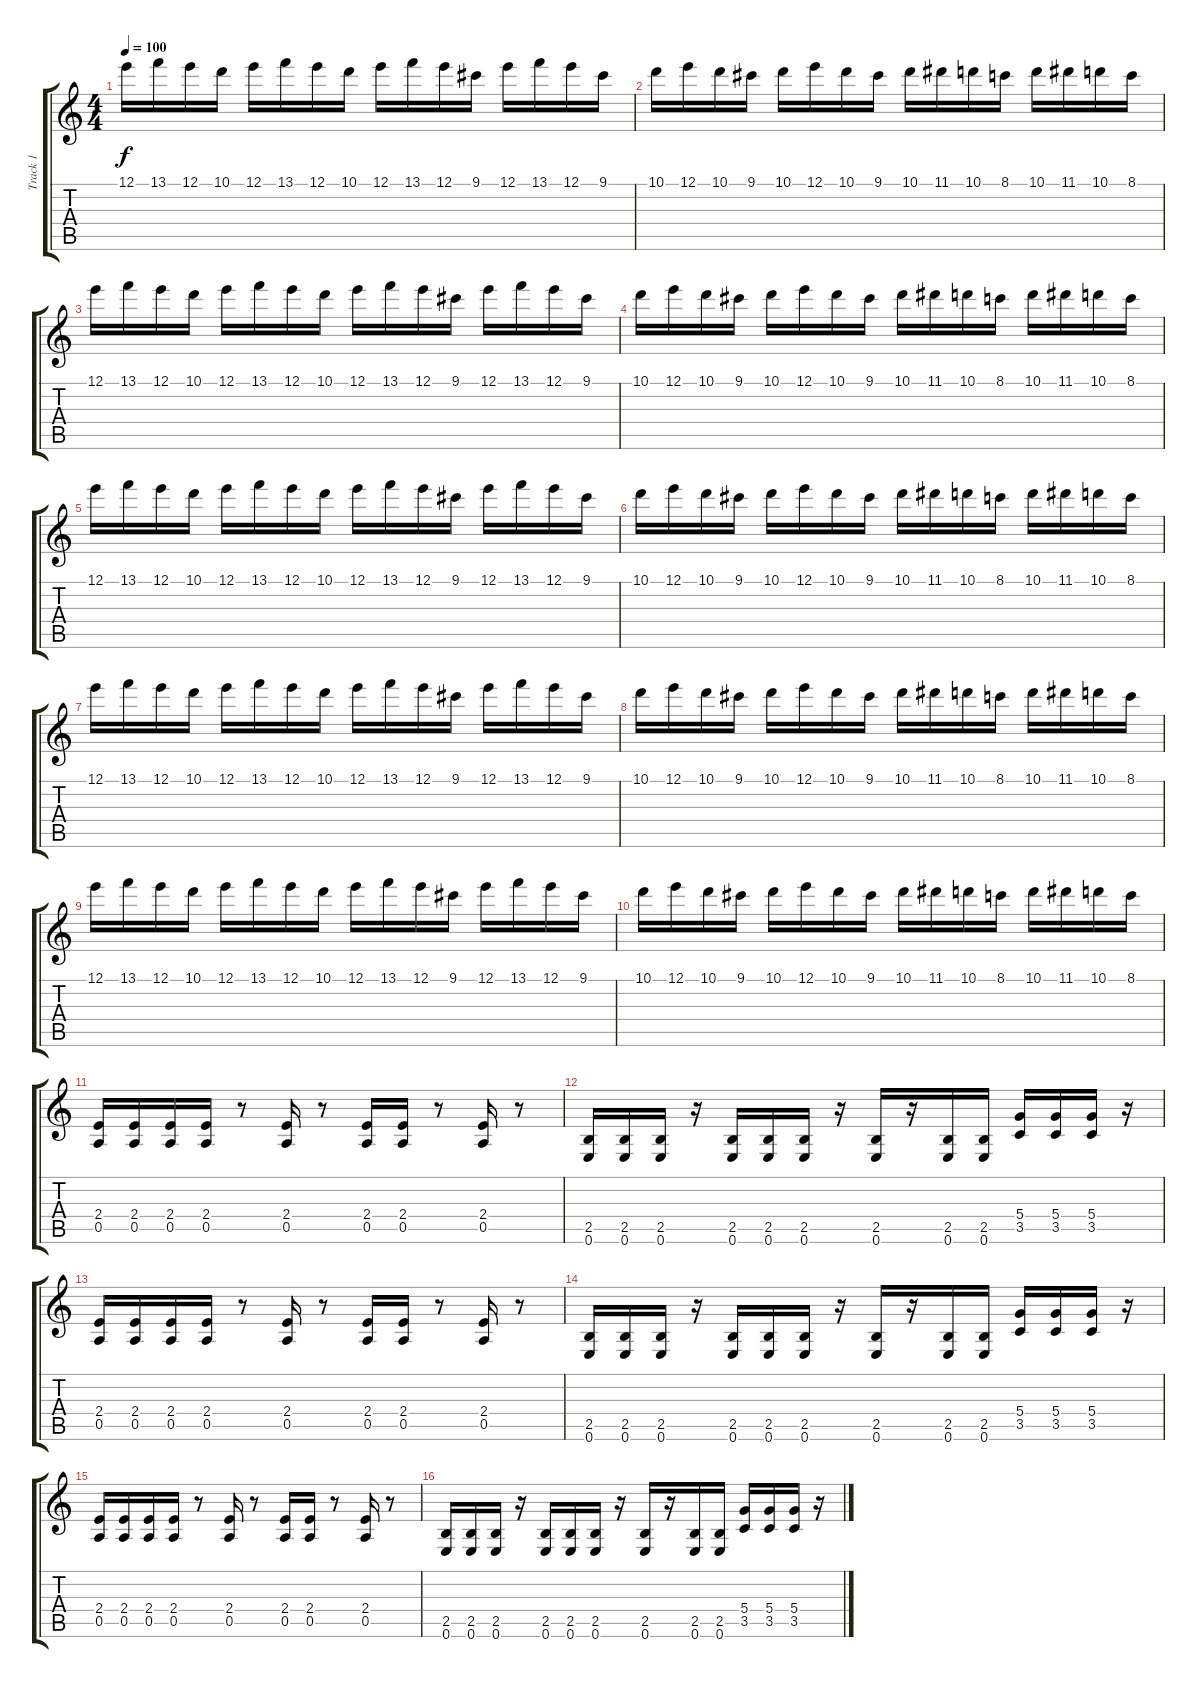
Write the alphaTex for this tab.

\track ("Track 1" "Track 1") {instrument distortionguitar}
\staff {score tabs}
\tuning (E4 B3 G3 D3 A2 E2) {hide}
\ts (4 4)
\tempo 100
\clef g2
\ks c
12.1.16{dy f} 13.1.16 12.1.16 10.1.16 12.1.16 13.1.16 12.1.16 10.1.16 12.1.16 13.1.16 12.1.16 9.1.16 12.1.16 13.1.16 12.1.16 9.1.16 |
10.1.16 12.1.16 10.1.16 9.1.16 10.1.16 12.1.16 10.1.16 9.1.16 10.1.16 11.1.16 10.1.16 8.1.16 10.1.16 11.1.16 10.1.16 8.1.16 |
12.1.16 13.1.16 12.1.16 10.1.16 12.1.16 13.1.16 12.1.16 10.1.16 12.1.16 13.1.16 12.1.16 9.1.16 12.1.16 13.1.16 12.1.16 9.1.16 |
10.1.16 12.1.16 10.1.16 9.1.16 10.1.16 12.1.16 10.1.16 9.1.16 10.1.16 11.1.16 10.1.16 8.1.16 10.1.16 11.1.16 10.1.16 8.1.16 |
12.1.16 13.1.16 12.1.16 10.1.16 12.1.16 13.1.16 12.1.16 10.1.16 12.1.16 13.1.16 12.1.16 9.1.16 12.1.16 13.1.16 12.1.16 9.1.16 |
10.1.16 12.1.16 10.1.16 9.1.16 10.1.16 12.1.16 10.1.16 9.1.16 10.1.16 11.1.16 10.1.16 8.1.16 10.1.16 11.1.16 10.1.16 8.1.16 |
12.1.16 13.1.16 12.1.16 10.1.16 12.1.16 13.1.16 12.1.16 10.1.16 12.1.16 13.1.16 12.1.16 9.1.16 12.1.16 13.1.16 12.1.16 9.1.16 |
10.1.16 12.1.16 10.1.16 9.1.16 10.1.16 12.1.16 10.1.16 9.1.16 10.1.16 11.1.16 10.1.16 8.1.16 10.1.16 11.1.16 10.1.16 8.1.16 |
12.1.16 13.1.16 12.1.16 10.1.16 12.1.16 13.1.16 12.1.16 10.1.16 12.1.16 13.1.16 12.1.16 9.1.16 12.1.16 13.1.16 12.1.16 9.1.16 |
10.1.16 12.1.16 10.1.16 9.1.16 10.1.16 12.1.16 10.1.16 9.1.16 10.1.16 11.1.16 10.1.16 8.1.16 10.1.16 11.1.16 10.1.16 8.1.16 |
(2.4 0.5).16 (2.4 0.5).16 (2.4 0.5).16 (2.4 0.5).16 r.8 (2.4 0.5).16 r.8 (2.4 0.5).16 (2.4 0.5).16 r.8 (2.4 0.5).16 r.8 |
(2.5 0.6).16 (2.5 0.6).16 (2.5 0.6).16 r.16 (2.5 0.6).16 (2.5 0.6).16 (2.5 0.6).16 r.16 (2.5 0.6).16 r.16 (2.5 0.6).16 (2.5 0.6).16 (5.4 3.5).16 (5.4 3.5).16 (5.4 3.5).16 r.16 |
(2.4 0.5).16 (2.4 0.5).16 (2.4 0.5).16 (2.4 0.5).16 r.8 (2.4 0.5).16 r.8 (2.4 0.5).16 (2.4 0.5).16 r.8 (2.4 0.5).16 r.8 |
(2.5 0.6).16 (2.5 0.6).16 (2.5 0.6).16 r.16 (2.5 0.6).16 (2.5 0.6).16 (2.5 0.6).16 r.16 (2.5 0.6).16 r.16 (2.5 0.6).16 (2.5 0.6).16 (5.4 3.5).16 (5.4 3.5).16 (5.4 3.5).16 r.16 |
(2.4 0.5).16 (2.4 0.5).16 (2.4 0.5).16 (2.4 0.5).16 r.8 (2.4 0.5).16 r.8 (2.4 0.5).16 (2.4 0.5).16 r.8 (2.4 0.5).16 r.8 |
(2.5 0.6).16 (2.5 0.6).16 (2.5 0.6).16 r.16 (2.5 0.6).16 (2.5 0.6).16 (2.5 0.6).16 r.16 (2.5 0.6).16 r.16 (2.5 0.6).16 (2.5 0.6).16 (5.4 3.5).16 (5.4 3.5).16 (5.4 3.5).16 r.16
